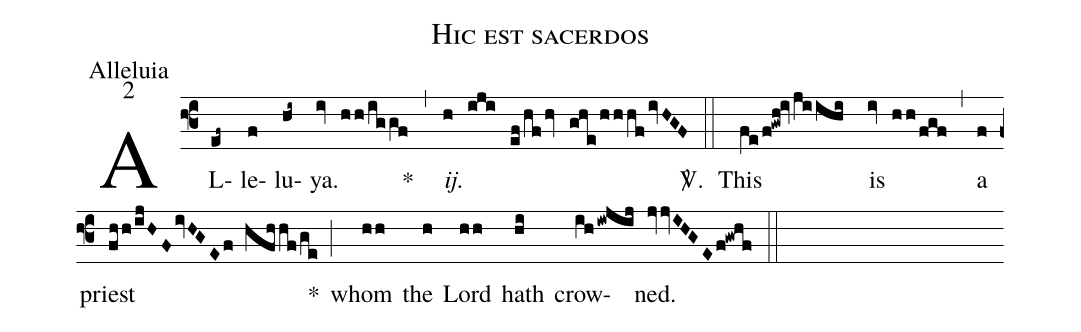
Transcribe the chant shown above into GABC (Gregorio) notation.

name:Hic est sacerdos;
office-part:Alleluia;
mode:2;
%%
(f3) AL(ef~)le(f)lu(hi~)ya.(iv hh/iggf) *(,) <i>ij.</i>(h iji ef/hf/hv ghe/hhhf/ivHGF) <sp>V/</sp>.(::) This(fe/f!gwh!iv/jiihi) is(iv hh/fgf) (,) a(f) priest(fhh/ijHF/ivHGEf hfhhf/ge) *(;) whom(hh) the(h) Lord(hh) hath(hi) crow(ih/iwjij)ned.(jvvIHGE/f!gwhf) (::)
